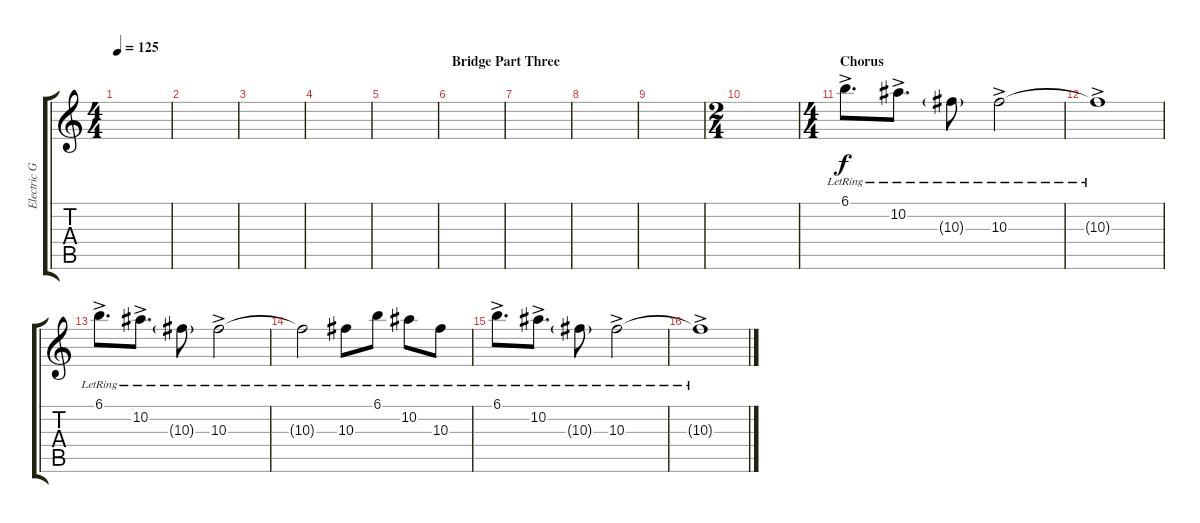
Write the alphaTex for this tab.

\track ("Electric Guitar" "Electric G") {instrument electricguitarclean}
\staff {score tabs}
\tuning (F4 C4 Ab3 Eb3 Bb2 Eb2) {hide}
\ts (4 4)
\tempo 125
\clef g2
\ks c
|
|
|
|
|
\section ("" "Bridge Part Three")
|
|
|
|
\ts (2 4)
|
\ts (4 4)
\section ("" "Chorus")
6.1{ac lr}.8{d} 10.2{ac lr}.8{d} 10.3{g lr}.8 10.3{ac lr}.2 |
10.3{ac lr t}.1 |
6.1{ac lr}.8{d} 10.2{ac lr}.8{d} 10.3{g lr}.8 10.3{ac lr}.2 |
10.3{lr t}.2 10.3{lr}.8 6.1{lr}.8 10.2{lr}.8 10.3{lr}.8 |
6.1{ac lr}.8{d} 10.2{ac lr}.8{d} 10.3{g lr}.8 10.3{ac lr}.2 |
10.3{ac lr t}.1
